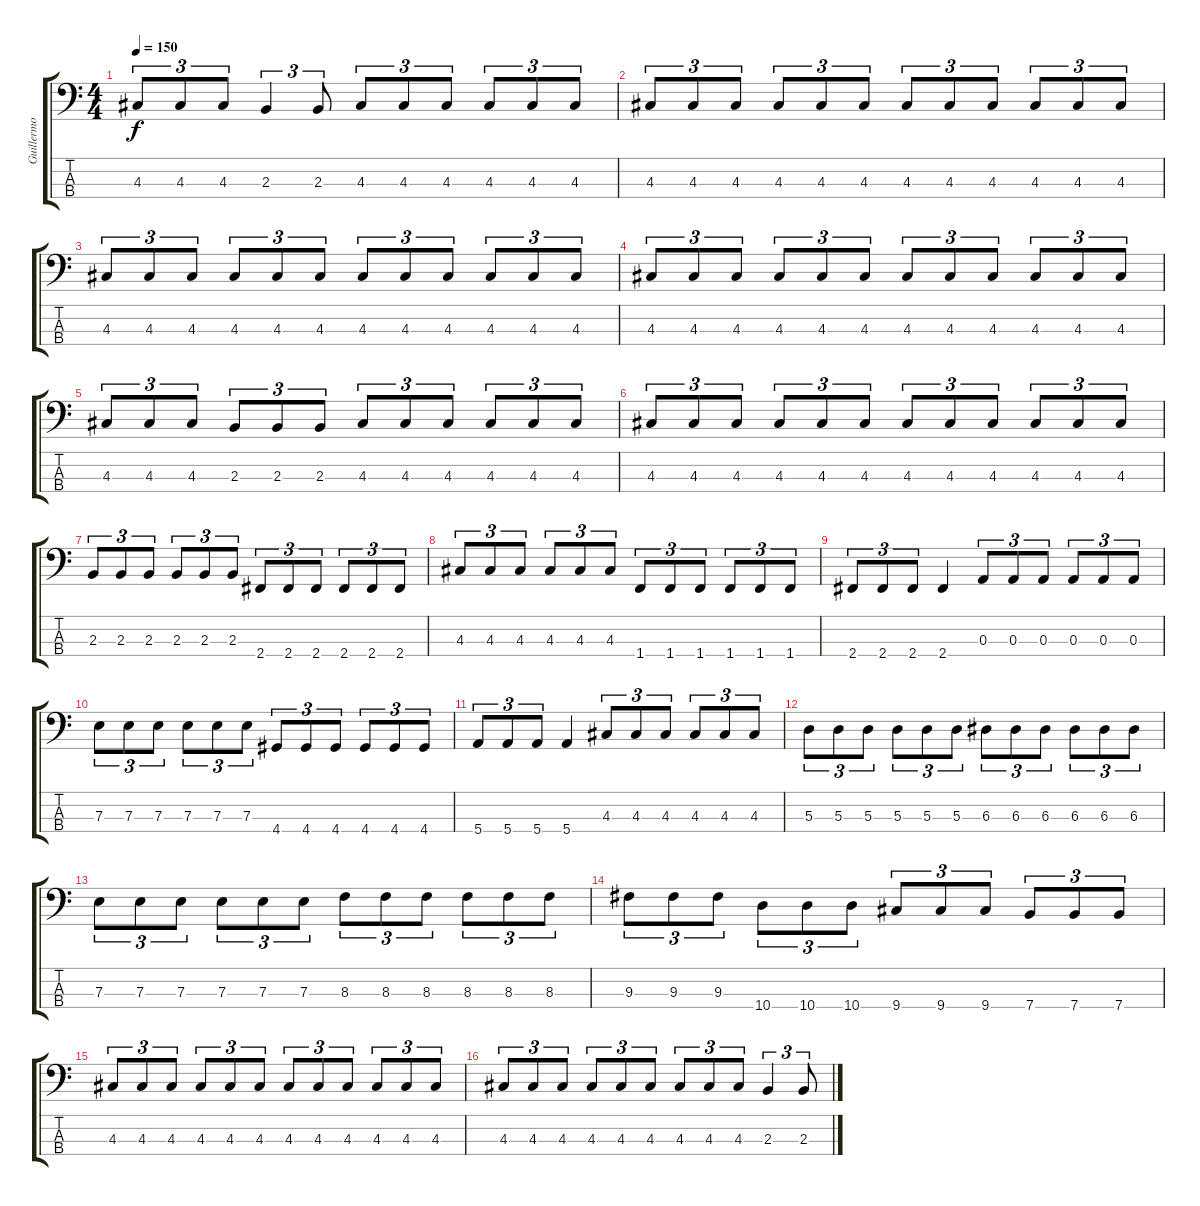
\track ("Guillermo Sánchez" "Guillermo ") {instrument electricbasspick}
\staff {score tabs}
\tuning (G2 D2 A1 E1) {hide}
\ts (4 4)
\tempo 150
\clef f4
\ks c
4.3.8{tu (3 2) dy f} 4.3.8{tu (3 2)} 4.3.8{tu (3 2)} 2.3.4{tu (3 2)} 2.3.8{tu (3 2)} 4.3.8{tu (3 2)} 4.3.8{tu (3 2)} 4.3.8{tu (3 2)} 4.3.8{tu (3 2)} 4.3.8{tu (3 2)} 4.3.8{tu (3 2)} |
4.3.8{tu (3 2)} 4.3.8{tu (3 2)} 4.3.8{tu (3 2)} 4.3.8{tu (3 2)} 4.3.8{tu (3 2)} 4.3.8{tu (3 2)} 4.3.8{tu (3 2)} 4.3.8{tu (3 2)} 4.3.8{tu (3 2)} 4.3.8{tu (3 2)} 4.3.8{tu (3 2)} 4.3.8{tu (3 2)} |
4.3.8{tu (3 2)} 4.3.8{tu (3 2)} 4.3.8{tu (3 2)} 4.3.8{tu (3 2)} 4.3.8{tu (3 2)} 4.3.8{tu (3 2)} 4.3.8{tu (3 2)} 4.3.8{tu (3 2)} 4.3.8{tu (3 2)} 4.3.8{tu (3 2)} 4.3.8{tu (3 2)} 4.3.8{tu (3 2)} |
4.3.8{tu (3 2)} 4.3.8{tu (3 2)} 4.3.8{tu (3 2)} 4.3.8{tu (3 2)} 4.3.8{tu (3 2)} 4.3.8{tu (3 2)} 4.3.8{tu (3 2)} 4.3.8{tu (3 2)} 4.3.8{tu (3 2)} 4.3.8{tu (3 2)} 4.3.8{tu (3 2)} 4.3.8{tu (3 2)} |
4.3.8{tu (3 2)} 4.3.8{tu (3 2)} 4.3.8{tu (3 2)} 2.3.8{tu (3 2)} 2.3.8{tu (3 2)} 2.3.8{tu (3 2)} 4.3.8{tu (3 2)} 4.3.8{tu (3 2)} 4.3.8{tu (3 2)} 4.3.8{tu (3 2)} 4.3.8{tu (3 2)} 4.3.8{tu (3 2)} |
4.3.8{tu (3 2)} 4.3.8{tu (3 2)} 4.3.8{tu (3 2)} 4.3.8{tu (3 2)} 4.3.8{tu (3 2)} 4.3.8{tu (3 2)} 4.3.8{tu (3 2)} 4.3.8{tu (3 2)} 4.3.8{tu (3 2)} 4.3.8{tu (3 2)} 4.3.8{tu (3 2)} 4.3.8{tu (3 2)} |
2.3.8{tu (3 2)} 2.3.8{tu (3 2)} 2.3.8{tu (3 2)} 2.3.8{tu (3 2)} 2.3.8{tu (3 2)} 2.3.8{tu (3 2)} 2.4.8{tu (3 2)} 2.4.8{tu (3 2)} 2.4.8{tu (3 2)} 2.4.8{tu (3 2)} 2.4.8{tu (3 2)} 2.4.8{tu (3 2)} |
4.3.8{tu (3 2)} 4.3.8{tu (3 2)} 4.3.8{tu (3 2)} 4.3.8{tu (3 2)} 4.3.8{tu (3 2)} 4.3.8{tu (3 2)} 1.4.8{tu (3 2)} 1.4.8{tu (3 2)} 1.4.8{tu (3 2)} 1.4.8{tu (3 2)} 1.4.8{tu (3 2)} 1.4.8{tu (3 2)} |
2.4.8{tu (3 2)} 2.4.8{tu (3 2)} 2.4.8{tu (3 2)} 2.4.4 0.3.8{tu (3 2)} 0.3.8{tu (3 2)} 0.3.8{tu (3 2)} 0.3.8{tu (3 2)} 0.3.8{tu (3 2)} 0.3.8{tu (3 2)} |
7.3.8{tu (3 2)} 7.3.8{tu (3 2)} 7.3.8{tu (3 2)} 7.3.8{tu (3 2)} 7.3.8{tu (3 2)} 7.3.8{tu (3 2)} 4.4.8{tu (3 2)} 4.4.8{tu (3 2)} 4.4.8{tu (3 2)} 4.4.8{tu (3 2)} 4.4.8{tu (3 2)} 4.4.8{tu (3 2)} |
5.4.8{tu (3 2)} 5.4.8{tu (3 2)} 5.4.8{tu (3 2)} 5.4.4 4.3.8{tu (3 2)} 4.3.8{tu (3 2)} 4.3.8{tu (3 2)} 4.3.8{tu (3 2)} 4.3.8{tu (3 2)} 4.3.8{tu (3 2)} |
5.3.8{tu (3 2)} 5.3.8{tu (3 2)} 5.3.8{tu (3 2)} 5.3.8{tu (3 2)} 5.3.8{tu (3 2)} 5.3.8{tu (3 2)} 6.3.8{tu (3 2)} 6.3.8{tu (3 2)} 6.3.8{tu (3 2)} 6.3.8{tu (3 2)} 6.3.8{tu (3 2)} 6.3.8{tu (3 2)} |
7.3.8{tu (3 2)} 7.3.8{tu (3 2)} 7.3.8{tu (3 2)} 7.3.8{tu (3 2)} 7.3.8{tu (3 2)} 7.3.8{tu (3 2)} 8.3.8{tu (3 2)} 8.3.8{tu (3 2)} 8.3.8{tu (3 2)} 8.3.8{tu (3 2)} 8.3.8{tu (3 2)} 8.3.8{tu (3 2)} |
9.3.8{tu (3 2)} 9.3.8{tu (3 2)} 9.3.8{tu (3 2)} 10.4.8{tu (3 2)} 10.4.8{tu (3 2)} 10.4.8{tu (3 2)} 9.4.8{tu (3 2)} 9.4.8{tu (3 2)} 9.4.8{tu (3 2)} 7.4.8{tu (3 2)} 7.4.8{tu (3 2)} 7.4.8{tu (3 2)} |
4.3.8{tu (3 2)} 4.3.8{tu (3 2)} 4.3.8{tu (3 2)} 4.3.8{tu (3 2)} 4.3.8{tu (3 2)} 4.3.8{tu (3 2)} 4.3.8{tu (3 2)} 4.3.8{tu (3 2)} 4.3.8{tu (3 2)} 4.3.8{tu (3 2)} 4.3.8{tu (3 2)} 4.3.8{tu (3 2)} |
4.3.8{tu (3 2)} 4.3.8{tu (3 2)} 4.3.8{tu (3 2)} 4.3.8{tu (3 2)} 4.3.8{tu (3 2)} 4.3.8{tu (3 2)} 4.3.8{tu (3 2)} 4.3.8{tu (3 2)} 4.3.8{tu (3 2)} 2.3.4{tu (3 2)} 2.3.8{tu (3 2)}
